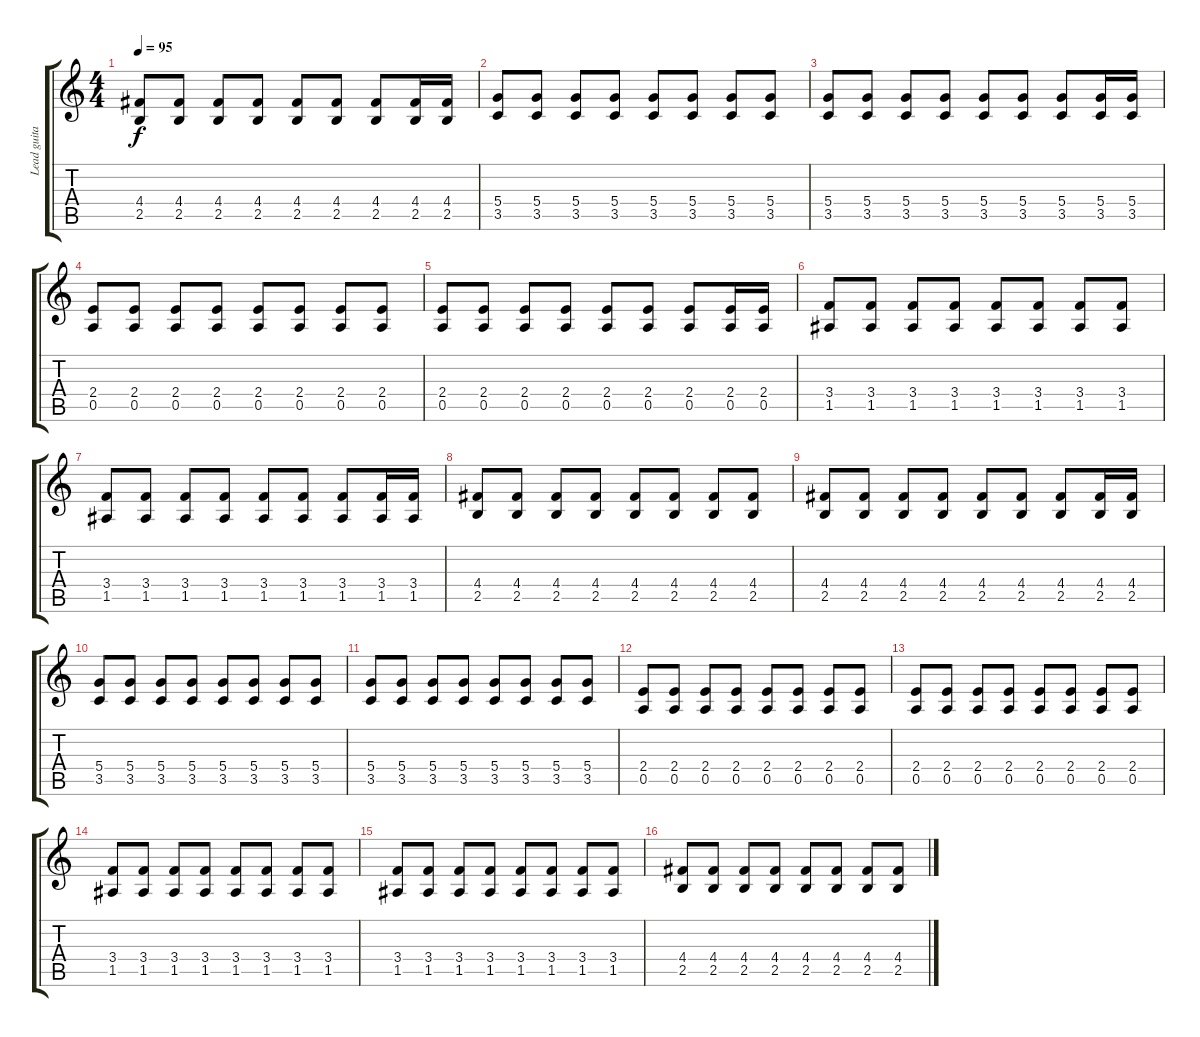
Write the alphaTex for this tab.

\track ("Lead guitar" "Lead guita") {instrument overdrivenguitar}
\staff {score tabs}
\tuning (E4 B3 G3 D3 A2 E2) {hide}
\ts (4 4)
\tempo 95
\clef g2
\ks c
(4.4 2.5).8{dy f} (4.4 2.5).8 (4.4 2.5).8 (4.4 2.5).8 (4.4 2.5).8 (4.4 2.5).8 (4.4 2.5).8 (4.4 2.5).16 (4.4 2.5).16 |
(5.4 3.5).8 (5.4 3.5).8 (5.4 3.5).8 (5.4 3.5).8 (5.4 3.5).8 (5.4 3.5).8 (5.4 3.5).8 (5.4 3.5).8 |
(5.4 3.5).8 (5.4 3.5).8 (5.4 3.5).8 (5.4 3.5).8 (5.4 3.5).8 (5.4 3.5).8 (5.4 3.5).8 (5.4 3.5).16 (5.4 3.5).16 |
(2.4 0.5).8 (2.4 0.5).8 (2.4 0.5).8 (2.4 0.5).8 (2.4 0.5).8 (2.4 0.5).8 (2.4 0.5).8 (2.4 0.5).8 |
(2.4 0.5).8 (2.4 0.5).8 (2.4 0.5).8 (2.4 0.5).8 (2.4 0.5).8 (2.4 0.5).8 (2.4 0.5).8 (2.4 0.5).16 (2.4 0.5).16 |
(3.4 1.5).8 (3.4 1.5).8 (3.4 1.5).8 (3.4 1.5).8 (3.4 1.5).8 (3.4 1.5).8 (3.4 1.5).8 (3.4 1.5).8 |
(3.4 1.5).8 (3.4 1.5).8 (3.4 1.5).8 (3.4 1.5).8 (3.4 1.5).8 (3.4 1.5).8 (3.4 1.5).8 (3.4 1.5).16 (3.4 1.5).16 |
(4.4 2.5).8 (4.4 2.5).8 (4.4 2.5).8 (4.4 2.5).8 (4.4 2.5).8 (4.4 2.5).8 (4.4 2.5).8 (4.4 2.5).8 |
(4.4 2.5).8 (4.4 2.5).8 (4.4 2.5).8 (4.4 2.5).8 (4.4 2.5).8 (4.4 2.5).8 (4.4 2.5).8 (4.4 2.5).16 (4.4 2.5).16 |
(5.4 3.5).8{volume 13 balance 0 instrument overdrivenguitar} (5.4 3.5).8 (5.4 3.5).8 (5.4 3.5).8 (5.4 3.5).8 (5.4 3.5).8 (5.4 3.5).8 (5.4 3.5).8 |
(5.4 3.5).8 (5.4 3.5).8 (5.4 3.5).8 (5.4 3.5).8 (5.4 3.5).8 (5.4 3.5).8 (5.4 3.5).8 (5.4 3.5).8 |
(2.4 0.5).8 (2.4 0.5).8 (2.4 0.5).8 (2.4 0.5).8 (2.4 0.5).8 (2.4 0.5).8 (2.4 0.5).8 (2.4 0.5).8 |
(2.4 0.5).8 (2.4 0.5).8 (2.4 0.5).8 (2.4 0.5).8 (2.4 0.5).8 (2.4 0.5).8 (2.4 0.5).8 (2.4 0.5).8 |
(3.4 1.5).8 (3.4 1.5).8 (3.4 1.5).8 (3.4 1.5).8 (3.4 1.5).8 (3.4 1.5).8 (3.4 1.5).8 (3.4 1.5).8 |
(3.4 1.5).8 (3.4 1.5).8 (3.4 1.5).8 (3.4 1.5).8 (3.4 1.5).8 (3.4 1.5).8 (3.4 1.5).8 (3.4 1.5).8 |
(4.4 2.5).8 (4.4 2.5).8 (4.4 2.5).8 (4.4 2.5).8 (4.4 2.5).8 (4.4 2.5).8 (4.4 2.5).8 (4.4 2.5).8
